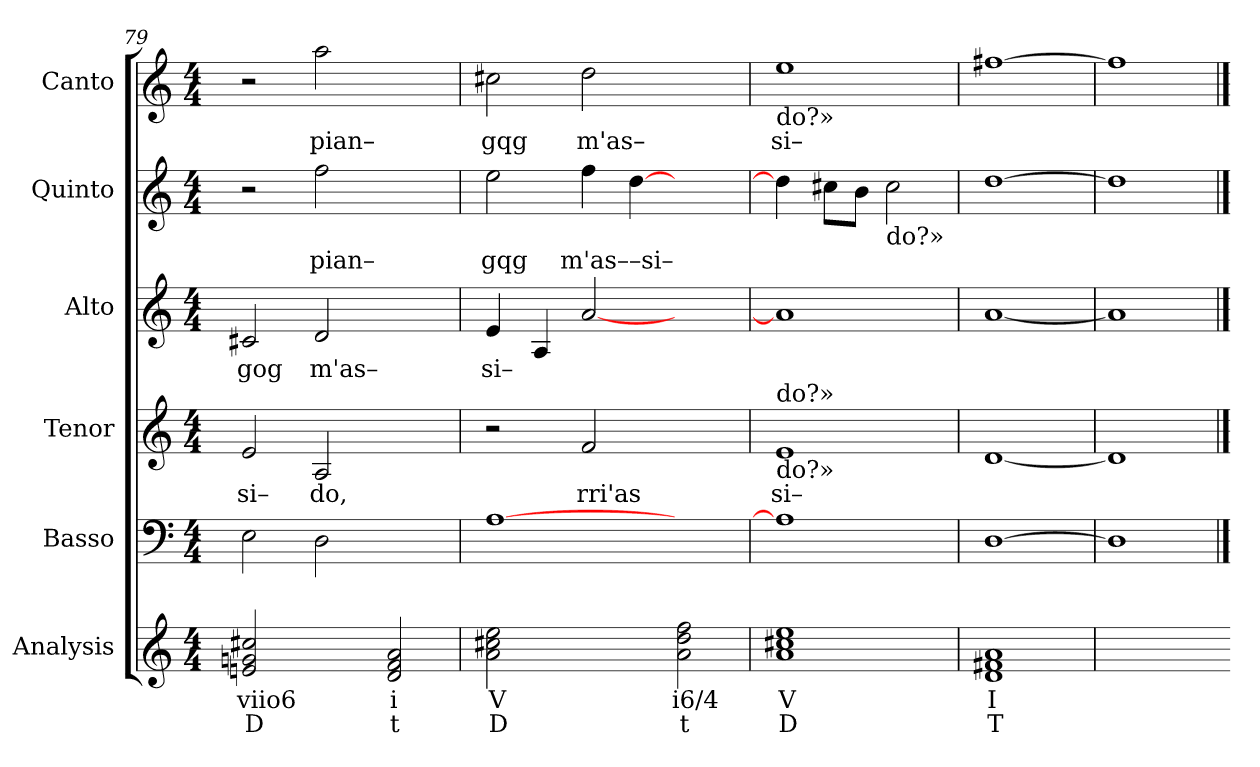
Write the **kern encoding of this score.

**kern	**text	**text	**kern	**kern	**text	**kern	**text	**kern	**text	**kern	**text
*part6	*part6	*part6	*part5	*part4	*part4	*part3	*part3	*part2	*part2	*part1	*part1
*staff6	*staff6	*staff6	*staff5	*staff4	*staff4	*staff3	*staff3	*staff2	*staff2	*staff1	*staff1
*I"Analysis	*	*	*I"Basso	*I"Tenor	*	*I"Alto	*	*I"Quinto	*	*I"Canto	*
*	*	*	*clefF4	*clefG2	*	*clefG2	*	*clefG2	*	*clefG2	*
*k[]	*	*	*k[]	*k[]	*	*k[]	*	*k[]	*	*k[]	*
*M4/4	*	*	*M4/4	*M4/4	*	*M4/4	*	*M4/4	*	*M4/4	*
=79	=79	=79	=79	=79	=79	=79	=79	=79	=79	=79	=79
!	!	!	!	!	!LO:LY:b	!	!	!	!	!	!
!	!	!	!	!	!	!	!LO:LY:b	!	!	!	!
2en 2gn 2cc#X	viio6	D	2E\	2e/	si–	2c#X/	gog	2r	.	2r	.
!	!	!	!	!	!LO:LY:b	!	!	!	!	!	!
!	!	!	!	!	!	!	!LO:LY:b	!	!	!	!
!	!	!	!	!	!	!	!	!	!LO:LY:b	!	!
!	!	!	!	!	!	!	!	!	!	!	!LO:LY:b
2ryy	.	.	2D\	2A/	do,	2d/	m'as–	2ff\	pian–	2aa\	pian–
2d 2f 2a	i	t	2ryy	2ryy	.	2ryy	.	2ryy	.	2ryy	.
=80	=80	=80	=80	=80	=80	=80	=80	=80	=80	=80	=80
!	!	!	!	!	!	!	!LO:LY:b	!	!	!	!
!	!	!	!	!	!	!	!	!	!LO:LY:b	!	!
!	!	!	!	!	!	!	!	!	!	!	!LO:LY:b
2a 2cc#X 2ee	V	D	[1A	2r	.	4e/	si–	2ee\	gqg	2cc#X\	gqg
.	.	.	.	.	.	4A/	.	.	.	.	.
!	!	!	!	!	!LO:LY:b	!	!	!	!	!	!
!	!	!	!	!	!	!	!	!	!LO:LY:b	!	!
!	!	!	!	!	!	!	!	!	!	!	!LO:LY:b
2ryy	.	.	.	2f/	rri'as	[2a/	.	4ff\	m'as––si–	2dd\	m'as–
.	.	.	.	.	.	.	.	[4dd\	.	.	.
2a 2dd 2ff	i6/4	t	2ryy	2ryy	.	2ryy	.	2ryy	.	2ryy	.
=81	=81	=81	=81	=81	=81	=81	=81	=81	=81	=81	=81
!	!	!	!	!	!LO:LY:b	!	!	!	!	!	!
!	!	!	!	!	!	!	!	!	!	!LO:TX:b:t=do?»	!
!	!	!	!	!LO:TX:a:t=do?»	!	!	!	!	!	!	!
!	!	!	!	!LO:TX:b:t=do?»	!	!	!	!	!	!	!
!	!	!	!	!	!	!	!	!	!	!	!LO:LY:b
1a 1cc#X 1ee	V	D	1A]	1e	si–	1a]	.	4dd\]	.	1ee	si–
.	.	.	.	.	.	.	.	8cc#X\L	.	.	.
.	.	.	.	.	.	.	.	8b\J	.	.	.
!	!	!	!	!	!	!	!	!LO:TX:b:t=do?»	!	!	!
.	.	.	.	.	.	.	.	2cc#\	.	.	.
=82	=82	=82	=82	=82	=82	=82	=82	=82	=82	=82	=82
1d 1f#X 1a	I	T	[1D	[1d	.	[1a	.	[1dd	.	[1ff#X	.
=83	=83	=83	=83	=83	=83	=83	=83	=83	=83	=83	=83
1ryy	.	.	1D]	1d]	.	1a]	.	1dd]	.	1ff#]	.
=	==	==	==	==	==	==	==	==	==	==	==
*-	*-	*-	*-	*-	*-	*-	*-	*-	*-	*-	*-
